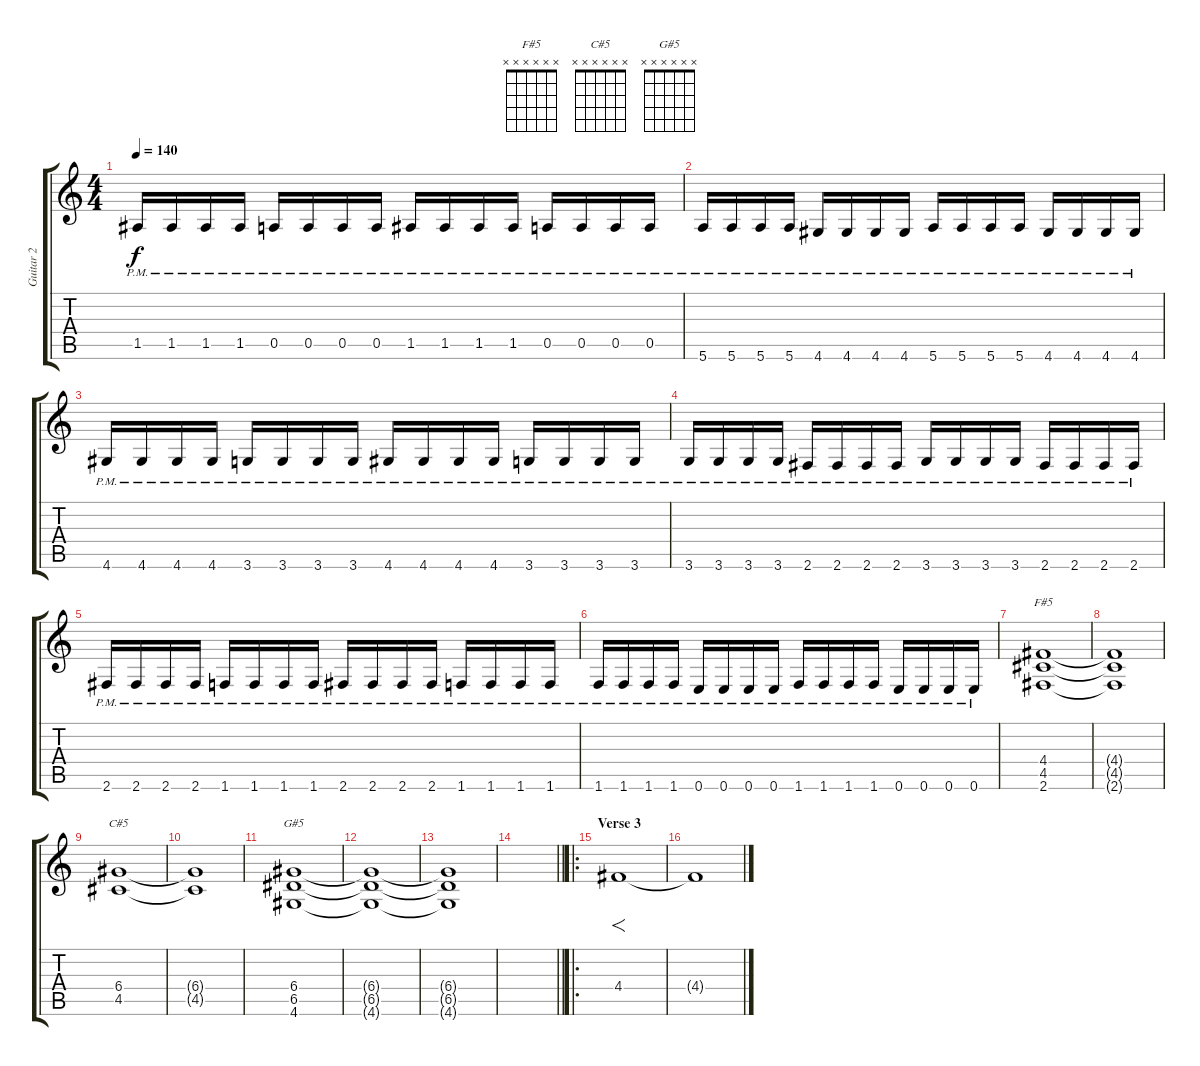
\track ("Guitar 2" "Guitar 2") {instrument distortionguitar}
\staff {score tabs}
\tuning (E4 B3 G3 D3 A2 E2) {hide}
\chord ("F#5" x x x x x x)
\chord ("C#5" x x x x x x)
\chord ("G#5" x x x x x x)
\ts (4 4)
\tempo 140
\clef g2
\ks c
1.5{pm}.16{dy f} 1.5{pm}.16 1.5{pm}.16 1.5{pm}.16 0.5{pm}.16 0.5{pm}.16 0.5{pm}.16 0.5{pm}.16 1.5{pm}.16 1.5{pm}.16 1.5{pm}.16 1.5{pm}.16 0.5{pm}.16 0.5{pm}.16 0.5{pm}.16 0.5{pm}.16 |
5.6{pm}.16 5.6{pm}.16 5.6{pm}.16 5.6{pm}.16 4.6{pm}.16 4.6{pm}.16 4.6{pm}.16 4.6{pm}.16 5.6{pm}.16 5.6{pm}.16 5.6{pm}.16 5.6{pm}.16 4.6{pm}.16 4.6{pm}.16 4.6{pm}.16 4.6{pm}.16 |
4.6{pm}.16 4.6{pm}.16 4.6{pm}.16 4.6{pm}.16 3.6{pm}.16 3.6{pm}.16 3.6{pm}.16 3.6{pm}.16 4.6{pm}.16 4.6{pm}.16 4.6{pm}.16 4.6{pm}.16 3.6{pm}.16 3.6{pm}.16 3.6{pm}.16 3.6{pm}.16 |
3.6{pm}.16 3.6{pm}.16 3.6{pm}.16 3.6{pm}.16 2.6{pm}.16 2.6{pm}.16 2.6{pm}.16 2.6{pm}.16 3.6{pm}.16 3.6{pm}.16 3.6{pm}.16 3.6{pm}.16 2.6{pm}.16 2.6{pm}.16 2.6{pm}.16 2.6{pm}.16 |
2.6{pm}.16 2.6{pm}.16 2.6{pm}.16 2.6{pm}.16 1.6{pm}.16 1.6{pm}.16 1.6{pm}.16 1.6{pm}.16 2.6{pm}.16 2.6{pm}.16 2.6{pm}.16 2.6{pm}.16 1.6{pm}.16 1.6{pm}.16 1.6{pm}.16 1.6{pm}.16 |
1.6{pm}.16 1.6{pm}.16 1.6{pm}.16 1.6{pm}.16 0.6{pm}.16 0.6{pm}.16 0.6{pm}.16 0.6{pm}.16 1.6{pm}.16 1.6{pm}.16 1.6{pm}.16 1.6{pm}.16 0.6{pm}.16 0.6{pm}.16 0.6{pm}.16 0.6{pm}.16 |
(4.4 4.5 2.6).1{ch "F#5"} |
(4.4{t} 4.5{t} 2.6{t}).1 |
(6.4 4.5).1{ch "C#5"} |
(6.4{t} 4.5{t}).1 |
(6.4 6.5 4.6).1{ch "G#5"} |
(6.4{t} 6.5{t} 4.6{t}).1 |
(6.4{t} 6.5{t} 4.6{t}).1 |
\barLineRight lightlight
|
\ro
\section ("" "Verse 3")
4.4.1{f} |
4.4{t}.1
